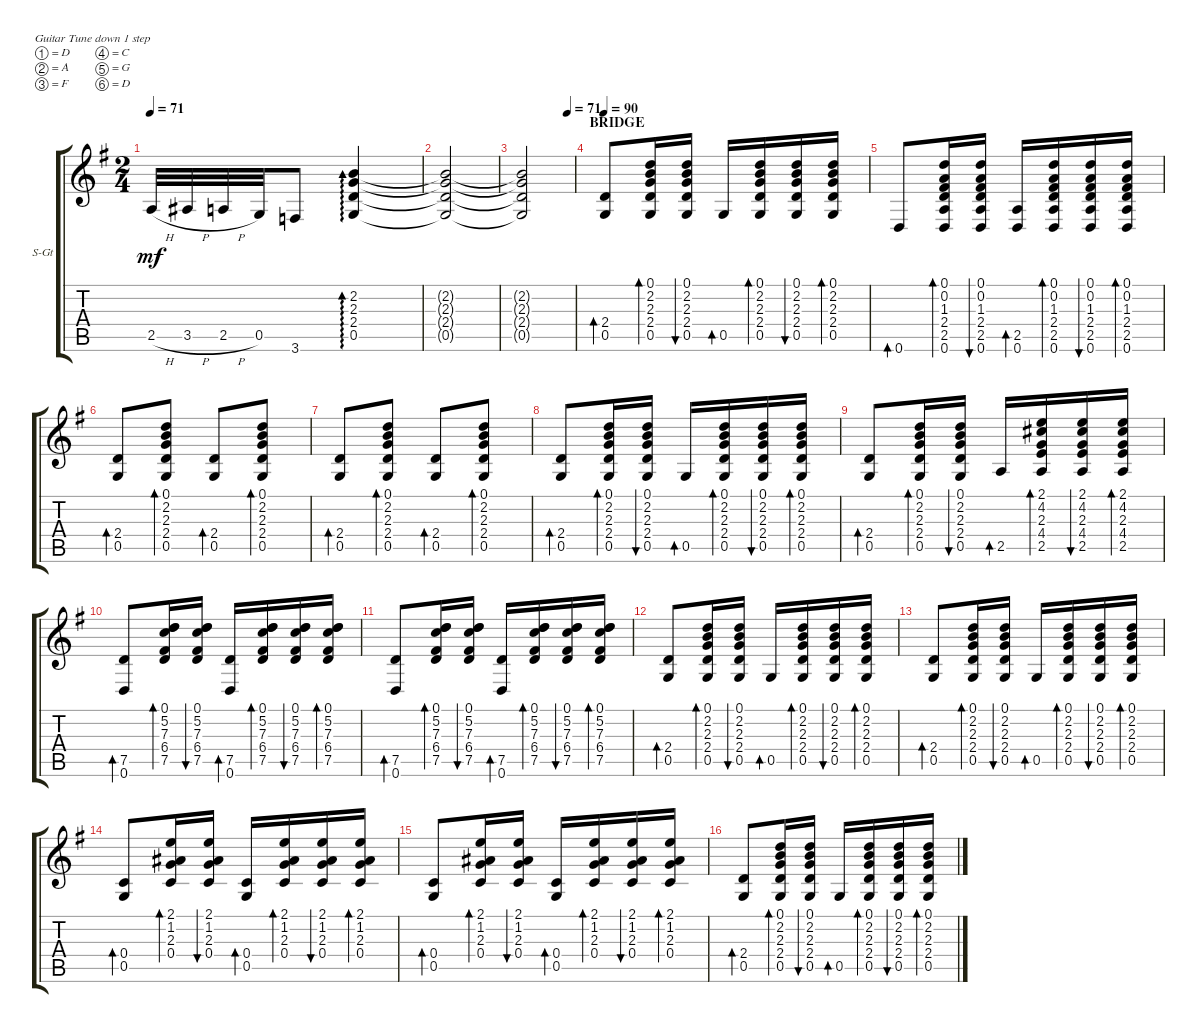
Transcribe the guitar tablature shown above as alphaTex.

\defaultSystemsLayout 4
\bracketExtendMode groupsimilarinstruments
\firstSystemTrackNameOrientation horizontal
\otherSystemsTrackNameOrientation horizontal
\track ("Steel Guitar" "S-Gt") {instrument acousticguitarsteel}
\staff {score tabs}
\tuning (D4 A3 F3 C3 G2 D2)
\ts (2 4)
\tempo 71
\clef g2
\ks g
2.5{h}.32{dy mf} 3.5{h}.32 2.5{h}.32 0.5.32 3.6.8 (0.5 2.4 2.3 2.2).4{ad 0} |
(0.5{t} 2.4{t} 2.3{t} 2.2{t}).2 |
\tempo (71 0.875)
(0.5{t} 2.4{t} 2.3{t} 2.2{t}).2 |
\section ("" "BRIDGE")
\tempo 90
(0.5 2.4).8{bd 30} (0.5 2.4 2.3 2.2 0.1).16{bd 30} (0.5 2.4 2.3 2.2 0.1).16{bu 30} 0.5.16{bd 30} (0.5 2.4 2.3 2.2 0.1).16{bd 30} (0.5 2.4 2.3 2.2 0.1).16{bu 30} (0.5 2.4 2.3 2.2 0.1).16{bd 30} |
0.6.8{bd 30} (2.5 2.4 1.3 0.2 0.1 0.6).16{bd 30} (2.5 2.4 1.3 0.2 0.1 0.6).16{bu 30} (0.6 2.5).16{bd 30} (2.5 1.3 0.2 0.1 0.6 2.4).16{bd 30} (2.5 2.4 1.3 0.2 0.1 0.6).16{bu 30} (2.5 2.4 1.3 0.2 0.1 0.6).16{bd 30} |
(0.5 2.4).8{bd 30} (0.5 2.4 2.3 2.2 0.1).8{bd 30} (0.5 2.4).8{bd 30} (0.5 2.4 2.3 2.2 0.1).8{bd 30} |
(0.5 2.4).8{bd 30} (0.5 2.4 2.3 2.2 0.1).8{bd 30} (0.5 2.4).8{bd 30} (0.5 2.4 2.3 2.2 0.1).8{bd 30} |
(0.5 2.4).8{bd 30} (0.5 2.4 2.3 2.2 0.1).16{bd 30} (0.5 2.4 2.3 2.2 0.1).16{bu 30} 0.5.16{bd 30} (0.5 2.4 2.3 2.2 0.1).16{bd 30} (0.5 2.4 2.3 2.2 0.1).16{bu 30} (0.5 2.4 2.3 2.2 0.1).16{bd 30} |
(0.5 2.4).8{bd 30} (0.5 2.4 2.3 2.2 0.1).16{bd 30} (0.5 2.4 2.3 2.2 0.1).16{bu 30} 2.5.16{bd 30} (2.5 4.4 2.3 4.2 2.1).16{bd 30} (2.5 4.4 2.3 4.2 2.1).16{bu 30} (2.5 4.4 2.3 4.2 2.1).16{bd 30} |
(0.6 7.5).8{bd 30} (7.5 6.4 7.3 5.2 0.1).16{bd 30} (7.5 6.4 7.3 5.2 0.1).16{bu 30} (7.5 0.6).16{bd 30} (7.5 6.4 7.3 5.2 0.1).16{bd 30} (7.5 6.4 7.3 5.2 0.1).16{bu 30} (7.5 6.4 7.3 5.2 0.1).16{bd 30} |
(0.6 7.5).8{bd 30} (7.5 6.4 7.3 5.2 0.1).16{bd 30} (7.5 6.4 7.3 5.2 0.1).16{bu 30} (7.5 0.6).16{bd 30} (7.5 6.4 7.3 5.2 0.1).16{bd 30} (7.5 6.4 7.3 5.2 0.1).16{bu 30} (7.5 6.4 7.3 5.2 0.1).16{bd 30} |
(0.5 2.4).8{bd 30} (0.5 2.4 2.3 2.2 0.1).16{bd 30} (0.5 2.4 2.3 2.2 0.1).16{bu 30} 0.5.16{bd 30} (0.5 2.4 2.3 2.2 0.1).16{bd 30} (0.5 2.4 2.3 2.2 0.1).16{bu 30} (0.5 2.4 2.3 2.2 0.1).16{bd 30} |
(0.5 2.4).8{bd 30} (0.5 2.4 2.3 2.2 0.1).16{bd 30} (0.5 2.4 2.3 2.2 0.1).16{bu 30} 0.5.16{bd 30} (0.5 2.4 2.3 2.2 0.1).16{bd 30} (0.5 2.4 2.3 2.2 0.1).16{bu 30} (0.5 2.4 2.3 2.2 0.1).16{bd 30} |
(0.5 0.4).8{bd 30} (0.4 2.3 1.2 2.1).16{bd 30} (0.4 2.3 1.2 2.1).16{bu 30} (0.5 0.4).16{bd 30} (0.4 2.3 1.2 2.1).16{bd 30} (0.4 2.3 1.2 2.1).16{bu 30} (0.4 2.3 1.2 2.1).16{bd 30} |
(0.5 0.4).8{bd 30} (0.4 2.3 1.2 2.1).16{bd 30} (0.4 2.3 1.2 2.1).16{bu 30} (0.5 0.4).16{bd 30} (0.4 2.3 1.2 2.1).16{bd 30} (0.4 2.3 1.2 2.1).16{bu 30} (0.4 2.3 1.2 2.1).16{bd 30} |
(0.5 2.4).8{bd 30} (0.5 2.4 2.3 2.2 0.1).16{bd 30} (0.5 2.4 2.3 2.2 0.1).16{bu 30} 0.5.16{bd 30} (0.5 2.4 2.3 2.2 0.1).16{bd 30} (0.5 2.4 2.3 2.2 0.1).16{bu 30} (0.5 2.4 2.3 2.2 0.1).16{bd 30}
